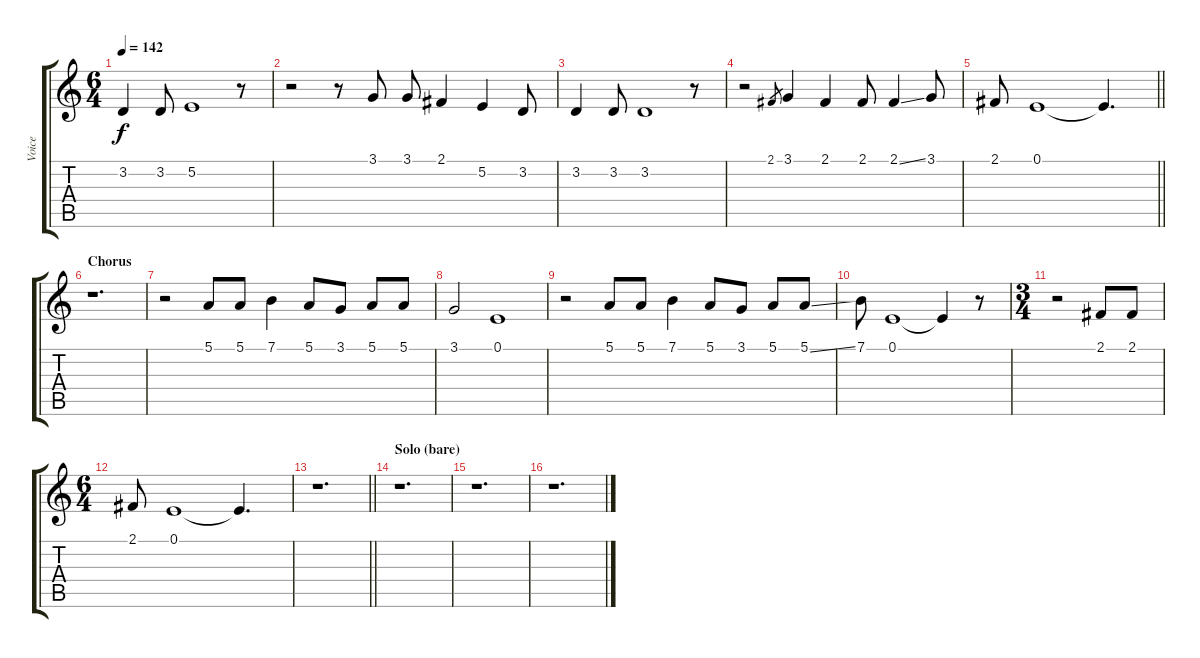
\track ("Voice" "Voice") {instrument clarinet}
\staff {score tabs}
\tuning (E4 B3 G3 D3 A2 E2) {hide}
\ts (6 4)
\tempo 142
\clef g2
\ks c
3.2.4{dy f} 3.2.8 5.2.1 r.8 |
r.2 r.8 3.1.8 3.1.8 2.1.4 5.2.4 3.2.8 |
3.2.4 3.2.8 3.2.1 r.8 |
r.2 2.1.8{gr} 3.1.4 2.1.4 2.1.8 2.1{ss}.4 3.1.8 |
\barLineRight lightlight
2.1.8 0.1.1 0.1{t}.4{d} |
\section ("" "Chorus")
r.1{d} |
r.2 5.1.8 5.1.8 7.1.4 5.1.8 3.1.8 5.1.8 5.1.8 |
3.1.2 0.1.1 |
r.2 5.1.8 5.1.8 7.1.4 5.1.8 3.1.8 5.1.8 5.1{ss}.8 |
7.1.8 0.1.1 0.1{t}.4 r.8 |
\ts (3 4)
r.2 2.1.8 2.1.8 |
\ts (6 4)
2.1.8 0.1.1 0.1{t}.4{d} |
\barLineRight lightlight
r.1{d} |
\section ("" "Solo (bare)")
r.1{d} |
r.1{d} |
r.1{d}
